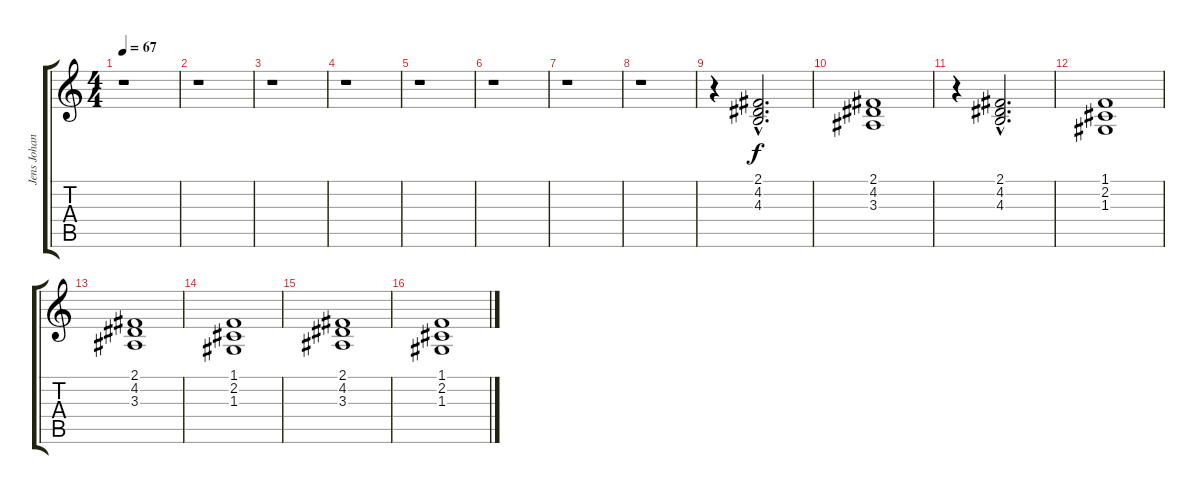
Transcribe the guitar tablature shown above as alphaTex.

\track ("Jens Johansson" "Jens Johan") {instrument synthstrings1}
\staff {score tabs}
\tuning (E4 B3 G3 D3 A2 E2) {hide}
\ts (4 4)
\tempo 67
\clef g2
\ks c
r.1{dy f} |
r.1 |
r.1 |
r.1 |
r.1 |
r.1 |
r.1 |
r.1 |
r.4 (2.1{hac} 4.2{hac} 4.3{hac}).2{d} |
(2.1 4.2 3.3).1 |
r.4 (2.1{hac} 4.2{hac} 4.3{hac}).2{d} |
(1.1 2.2 1.3).1 |
(2.1 4.2 3.3).1 |
(1.1 2.2 1.3).1 |
(2.1 4.2 3.3).1 |
(1.1 2.2 1.3).1
